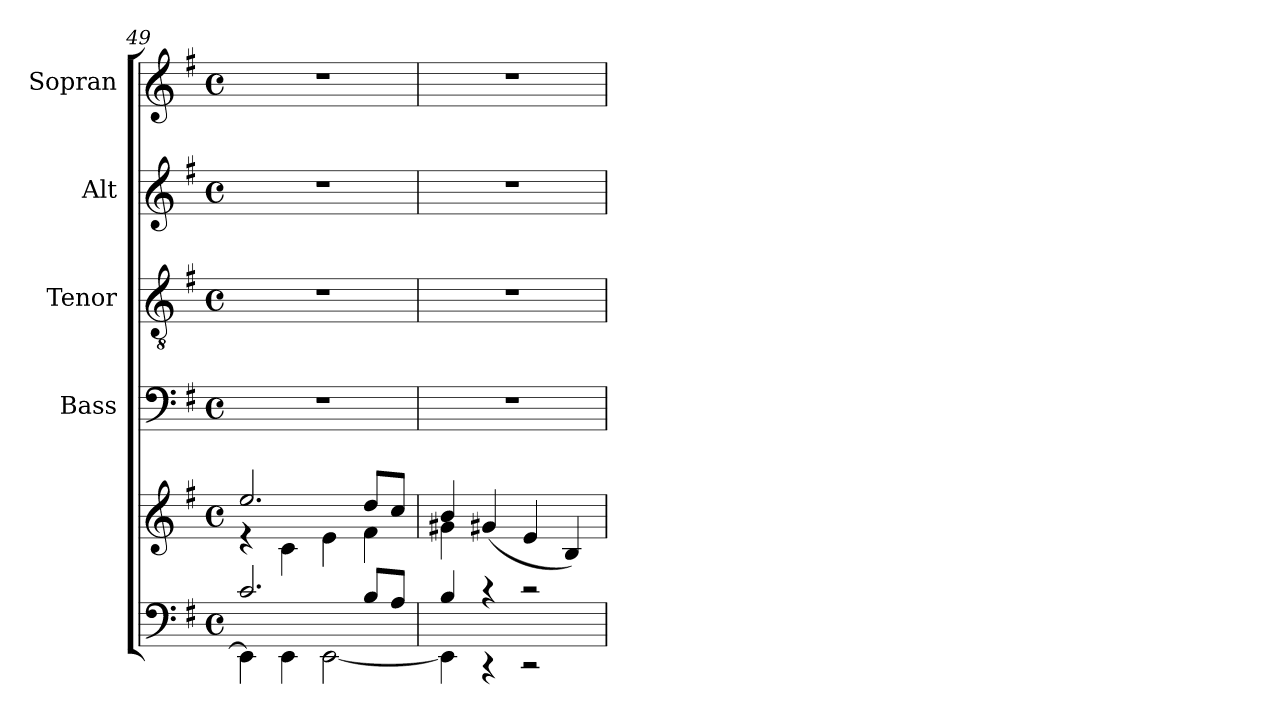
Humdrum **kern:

**kern	**kern	**kern	**kern	**kern	**kern
*part5	*part5	*part4	*part3	*part2	*part1
*staff6	*staff5	*staff4	*staff3	*staff2	*staff1
*	*	*I"Bass	*I"Tenor	*I"Alt	*I"Sopran
*	*	*I'B.	*I'T.	*I'A.	*I'S.
*clefF4	*clefG2	*clefF4	*clefGv2	*clefG2	*clefG2
*k[f#]	*k[f#]	*k[f#]	*k[f#]	*k[f#]	*k[f#]
*G:	*G:	*G:	*G:	*G:	*G:
*M4/4	*M4/4	*M4/4	*M4/4	*M4/4	*M4/4
*met(c)	*met(c)	*met(c)	*met(c)	*met(c)	*met(c)
=49	=49	=49	=49	=49	=49
*^	*^	*	*	*	*
2.c/	4EE\]	2.ee/	4rd	1r	1r	1r	1r
.	4EE\	.	4c\	.	.	.	.
.	[<2EE\	.	4e\	.	.	.	.
8B/L	.	8dd/L	4f#\	.	.	.	.
8A/J	.	8cc/J	.	.	.	.	.
=50	=50	=50	=50	=50	=50	=50	=50
4B/	4EE\]	4b/	4g#X\	1r	1r	1r	1r
4r	4r	(<4g#X/	2.ryy	.	.	.	.
2r	2r	4e/	.	.	.	.	.
.	.	4B/)	.	.	.	.	.
*v	*v	*	*	*	*	*	*
*	*v	*v	*	*	*	*
=	=	=	=	=	=
*-	*-	*-	*-	*-	*-
